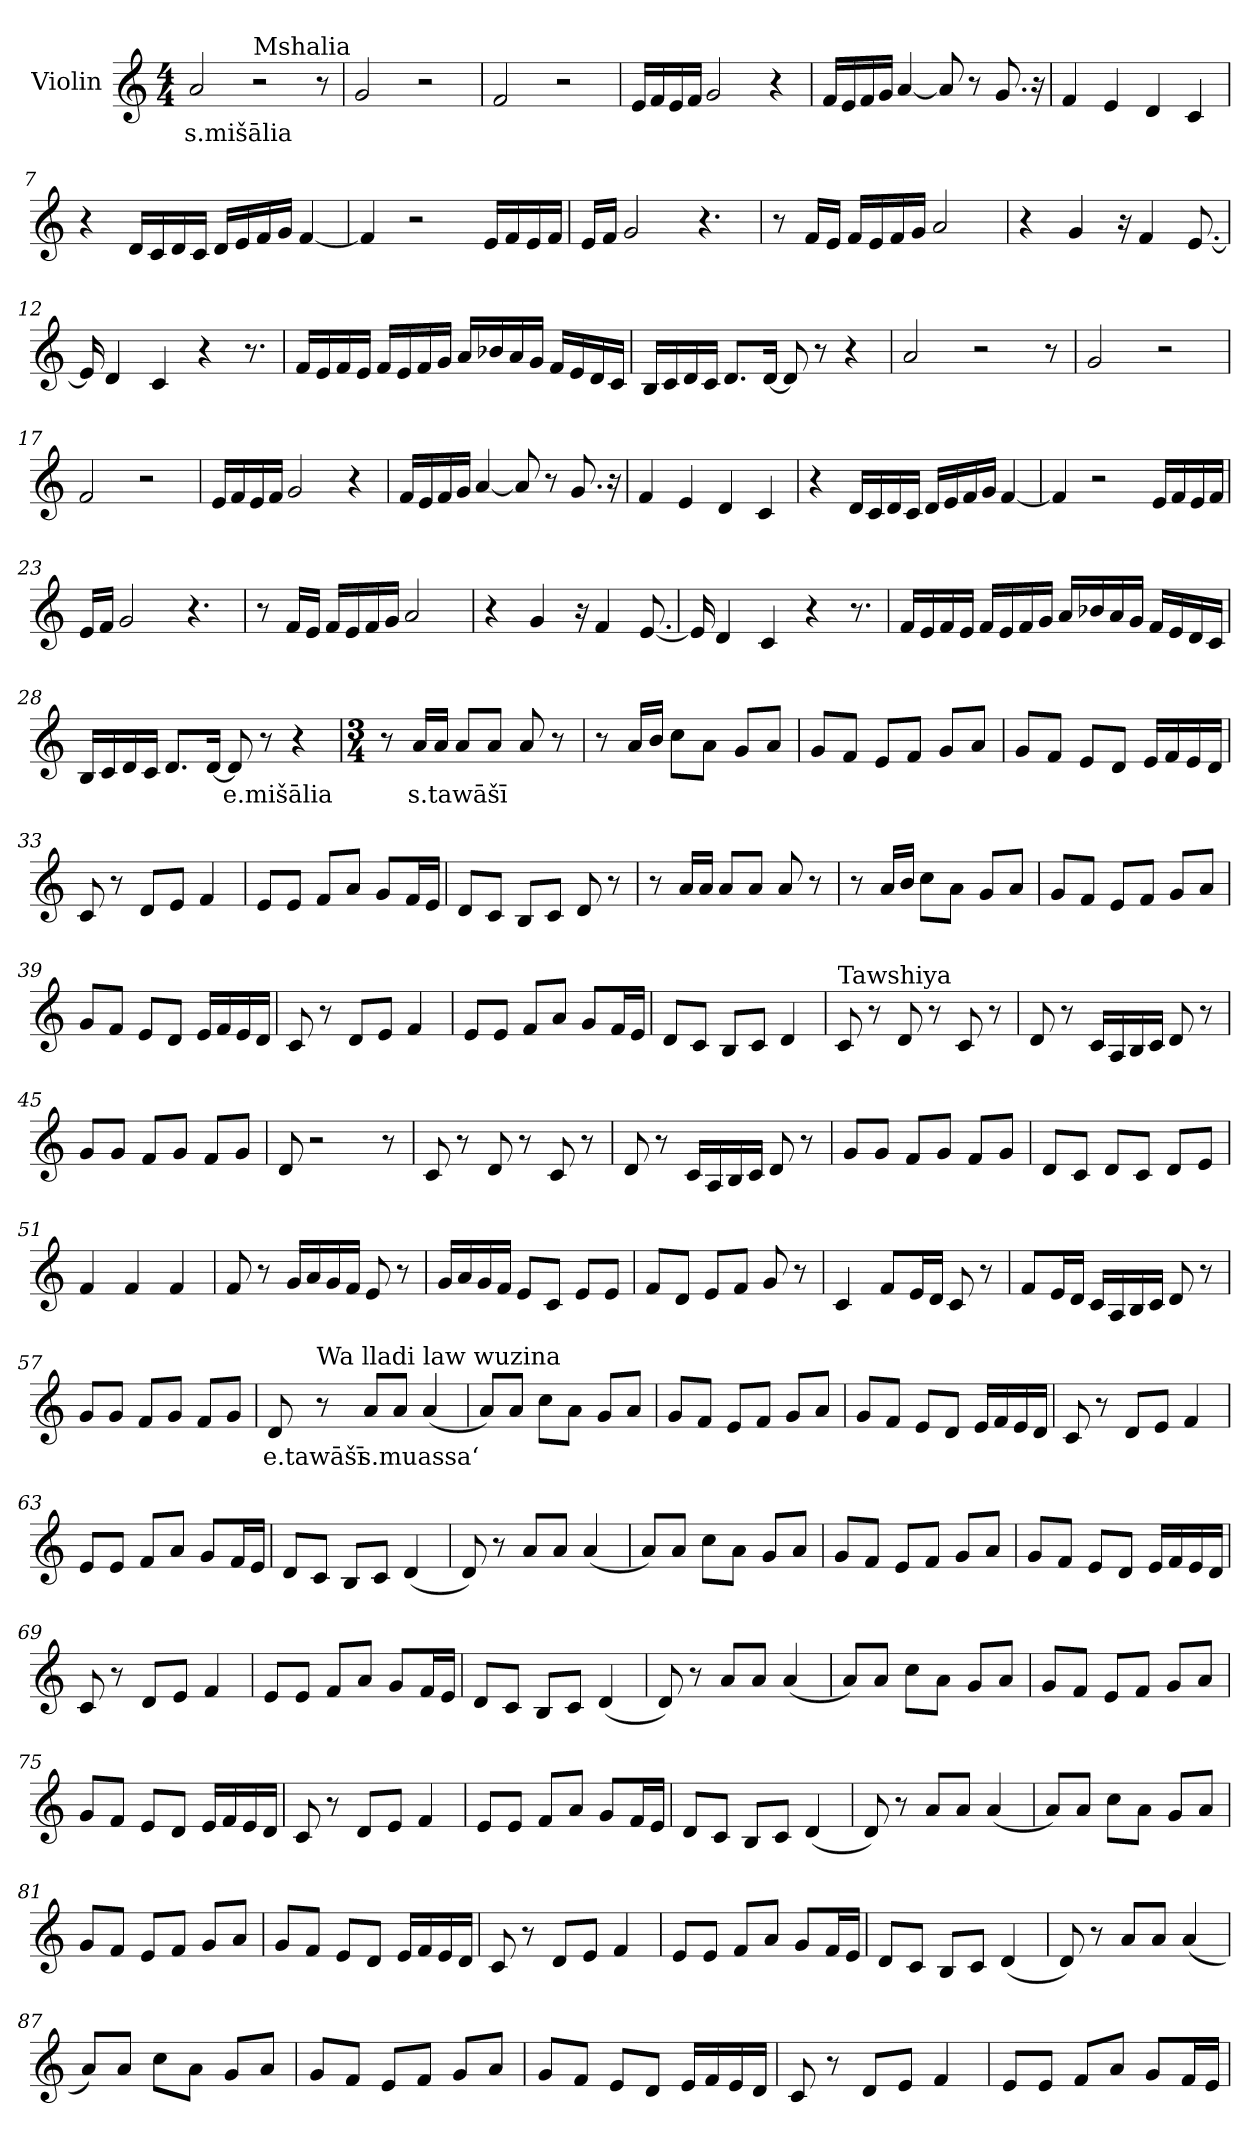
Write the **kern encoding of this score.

**kern	**text
*part1	*part1
*staff1	*staff1
*I"Violin	*
*clefG2	*
*k[]	*
*M4/4	*
*MM85	*
=1	=1
!	!LO:LY:b
2a/	s.mišālia
!LO:TX:a:t=Mshalia	!
2r	.
8r	.
=2	=2
2g/	.
2r	.
=3	=3
2f/	.
2r	.
=4	=4
16e/LL	.
16f/	.
16e/	.
16f/JJ	.
2g/	.
4r	.
=5	=5
16f/LL	.
16e/	.
16f/	.
16g/JJ	.
[4a/	.
8a/]	.
8r	.
8.g/	.
16r	.
!!LO:LB:g=z
=6	=6
4f/	.
4e/	.
4d/	.
4c/	.
=7	=7
4r	.
16d/LL	.
16c/	.
16d/	.
16c/JJ	.
16d/LL	.
16e/	.
16f/	.
16g/JJ	.
[4f/	.
=8	=8
4f/]	.
2r	.
16e/LL	.
16f/	.
16e/	.
16f/JJ	.
=9	=9
16e/LL	.
16f/JJ	.
2g/	.
4.r	.
=10	=10
8r	.
16f/LL	.
16e/JJ	.
16f/LL	.
16e/	.
16f/	.
16g/JJ	.
2a/	.
!!LO:LB:g=z
=11	=11
4r	.
4g/	.
16r	.
4f/	.
[8.e/	.
=12	=12
16e/]	.
4d/	.
4c/	.
4r	.
8.r	.
=13	=13
16f/LL	.
16e/	.
16f/	.
16e/JJ	.
16f/LL	.
16e/	.
16f/	.
16g/JJ	.
16a/LL	.
16b-X/	.
16a/	.
16g/JJ	.
16f/LL	.
16e/	.
16d/	.
16c/JJ	.
=14	=14
16B/LL	.
16c/	.
16d/	.
16c/JJ	.
8.d/L	.
[16d/Jk	.
8d/]	.
8r	.
4r	.
!!LO:LB:g=z
=15	=15
2a/	.
2r	.
8r	.
=16	=16
2g/	.
2r	.
=17	=17
2f/	.
2r	.
=18	=18
16e/LL	.
16f/	.
16e/	.
16f/JJ	.
2g/	.
4r	.
=19	=19
16f/LL	.
16e/	.
16f/	.
16g/JJ	.
[4a/	.
8a/]	.
8r	.
8.g/	.
16r	.
!!LO:LB:g=z
=20	=20
4f/	.
4e/	.
4d/	.
4c/	.
=21	=21
4r	.
16d/LL	.
16c/	.
16d/	.
16c/JJ	.
16d/LL	.
16e/	.
16f/	.
16g/JJ	.
[4f/	.
=22	=22
4f/]	.
2r	.
16e/LL	.
16f/	.
16e/	.
16f/JJ	.
=23	=23
16e/LL	.
16f/JJ	.
2g/	.
4.r	.
=24	=24
8r	.
16f/LL	.
16e/JJ	.
16f/LL	.
16e/	.
16f/	.
16g/JJ	.
2a/	.
!!LO:LB:g=z
=25	=25
4r	.
4g/	.
16r	.
4f/	.
[8.e/	.
=26	=26
16e/]	.
4d/	.
4c/	.
4r	.
8.r	.
=27	=27
16f/LL	.
16e/	.
16f/	.
16e/JJ	.
16f/LL	.
16e/	.
16f/	.
16g/JJ	.
16a/LL	.
16b-X/	.
16a/	.
16g/JJ	.
16f/LL	.
16e/	.
16d/	.
16c/JJ	.
=28	=28
16B/LL	.
16c/	.
16d/	.
16c/JJ	.
8.d/L	.
[16d/Jk	.
!	!LO:LY:b
8d/]	e.mišālia
8r	.
4r	.
!!LO:LB:g=z
=29	=29
*M3/4	*
*MM60	*
8r	.
!	!LO:LY:b
16a/LL	s.tawāšī
16a/JJ	.
8a/L	.
8a/J	.
8a/	.
8r	.
=30	=30
8r	.
16a/LL	.
16b/JJ	.
8cc\L	.
8a\J	.
8g/L	.
8a/J	.
=31	=31
8g/L	.
8f/J	.
8e/L	.
8f/J	.
8g/L	.
8a/J	.
=32	=32
8g/L	.
8f/J	.
8e/L	.
8d/J	.
16e/LL	.
16f/	.
16e/	.
16d/JJ	.
=33	=33
8c/	.
8r	.
8d/L	.
8e/J	.
4f/	.
!!LO:PB:g=z
=34	=34
8e/L	.
8e/J	.
8f/L	.
8a/J	.
8g/L	.
16f/L	.
16e/JJ	.
=35	=35
8d/L	.
8c/J	.
8B/L	.
8c/J	.
8d/	.
8r	.
=36	=36
8r	.
16a/LL	.
16a/JJ	.
8a/L	.
8a/J	.
8a/	.
8r	.
=37	=37
8r	.
16a/LL	.
16b/JJ	.
8cc\L	.
8a\J	.
8g/L	.
8a/J	.
=38	=38
8g/L	.
8f/J	.
8e/L	.
8f/J	.
8g/L	.
8a/J	.
!!LO:PB:g=z
=39	=39
8g/L	.
8f/J	.
8e/L	.
8d/J	.
16e/LL	.
16f/	.
16e/	.
16d/JJ	.
=40	=40
8c/	.
8r	.
8d/L	.
8e/J	.
4f/	.
=41	=41
8e/L	.
8e/J	.
8f/L	.
8a/J	.
8g/L	.
16f/L	.
16e/JJ	.
=42	=42
8d/L	.
8c/J	.
8B/L	.
8c/J	.
4d/	.
=43	=43
!LO:TX:a:t=Tawshiya	!
8c/	.
8r	.
8d/	.
8r	.
8c/	.
8r	.
!!LO:LB:g=z
=44	=44
8d/	.
8r	.
16c/LL	.
16A/	.
16B/	.
16c/JJ	.
8d/	.
8r	.
=45	=45
8g/L	.
8g/J	.
8f/L	.
8g/J	.
8f/L	.
8g/J	.
=46	=46
8d/	.
2r	.
8r	.
=47	=47
8c/	.
8r	.
8d/	.
8r	.
8c/	.
8r	.
=48	=48
8d/	.
8r	.
16c/LL	.
16A/	.
16B/	.
16c/JJ	.
8d/	.
8r	.
!!LO:LB:g=z
=49	=49
8g/L	.
8g/J	.
8f/L	.
8g/J	.
8f/L	.
8g/J	.
=50	=50
8d/L	.
8c/J	.
8d/L	.
8c/J	.
8d/L	.
8e/J	.
=51	=51
4f/	.
4f/	.
4f/	.
=52	=52
8f/	.
8r	.
16g/LL	.
16a/	.
16g/	.
16f/JJ	.
8e/	.
8r	.
=53	=53
16g/LL	.
16a/	.
16g/	.
16f/JJ	.
8e/L	.
8c/J	.
8e/L	.
8e/J	.
=54	=54
8f/L	.
8d/J	.
8e/L	.
8f/J	.
8g/	.
8r	.
!!LO:LB:g=z
=55	=55
4c/	.
8f/L	.
16e/L	.
16d/JJ	.
8c/	.
8r	.
=56	=56
8f/L	.
16e/L	.
16d/JJ	.
16c/LL	.
16A/	.
16B/	.
16c/JJ	.
8d/	.
8r	.
=57	=57
8g/L	.
8g/J	.
8f/L	.
8g/J	.
8f/L	.
8g/J	.
=58	=58
!	!LO:LY:b
8d/	e.tawāšī
!LO:TX:a:t=Wa lladi law wuzina	!
8r	.
!	!LO:LY:b
8a/L	s.muassa‘
8a/J	.
(<4a/	.
=59	=59
8a/L)	.
8a/J	.
8cc\L	.
8a\J	.
8g/L	.
8a/J	.
!!LO:LB:g=z
=60	=60
8g/L	.
8f/J	.
8e/L	.
8f/J	.
8g/L	.
8a/J	.
=61	=61
8g/L	.
8f/J	.
8e/L	.
8d/J	.
16e/LL	.
16f/	.
16e/	.
16d/JJ	.
=62	=62
8c/	.
8r	.
8d/L	.
8e/J	.
4f/	.
=63	=63
8e/L	.
8e/J	.
8f/L	.
8a/J	.
8g/L	.
16f/L	.
16e/JJ	.
=64	=64
8d/L	.
8c/J	.
8B/L	.
8c/J	.
(<4d/	.
=65	=65
8d/)	.
8r	.
8a/L	.
8a/J	.
(<4a/	.
!!LO:LB:g=z
=66	=66
8a/L)	.
8a/J	.
8cc\L	.
8a\J	.
8g/L	.
8a/J	.
=67	=67
8g/L	.
8f/J	.
8e/L	.
8f/J	.
8g/L	.
8a/J	.
=68	=68
8g/L	.
8f/J	.
8e/L	.
8d/J	.
16e/LL	.
16f/	.
16e/	.
16d/JJ	.
=69	=69
8c/	.
8r	.
8d/L	.
8e/J	.
4f/	.
=70	=70
8e/L	.
8e/J	.
8f/L	.
8a/J	.
8g/L	.
16f/L	.
16e/JJ	.
=71	=71
8d/L	.
8c/J	.
8B/L	.
8c/J	.
(<4d/	.
!!LO:LB:g=z
=72	=72
8d/)	.
8r	.
8a/L	.
8a/J	.
(<4a/	.
=73	=73
8a/L)	.
8a/J	.
8cc\L	.
8a\J	.
8g/L	.
8a/J	.
=74	=74
8g/L	.
8f/J	.
8e/L	.
8f/J	.
8g/L	.
8a/J	.
=75	=75
8g/L	.
8f/J	.
8e/L	.
8d/J	.
16e/LL	.
16f/	.
16e/	.
16d/JJ	.
=76	=76
8c/	.
8r	.
8d/L	.
8e/J	.
4f/	.
=77	=77
8e/L	.
8e/J	.
8f/L	.
8a/J	.
8g/L	.
16f/L	.
16e/JJ	.
!!LO:LB:g=z
=78	=78
8d/L	.
8c/J	.
8B/L	.
8c/J	.
(<4d/	.
=79	=79
8d/)	.
8r	.
8a/L	.
8a/J	.
(<4a/	.
=80	=80
8a/L)	.
8a/J	.
8cc\L	.
8a\J	.
8g/L	.
8a/J	.
=81	=81
8g/L	.
8f/J	.
8e/L	.
8f/J	.
8g/L	.
8a/J	.
=82	=82
8g/L	.
8f/J	.
8e/L	.
8d/J	.
16e/LL	.
16f/	.
16e/	.
16d/JJ	.
=83	=83
8c/	.
8r	.
8d/L	.
8e/J	.
4f/	.
!!LO:PB:g=z
=84	=84
8e/L	.
8e/J	.
8f/L	.
8a/J	.
8g/L	.
16f/L	.
16e/JJ	.
=85	=85
8d/L	.
8c/J	.
8B/L	.
8c/J	.
(<4d/	.
=86	=86
8d/)	.
8r	.
8a/L	.
8a/J	.
(<4a/	.
=87	=87
8a/L)	.
8a/J	.
8cc\L	.
8a\J	.
8g/L	.
8a/J	.
=88	=88
8g/L	.
8f/J	.
8e/L	.
8f/J	.
8g/L	.
8a/J	.
=89	=89
8g/L	.
8f/J	.
8e/L	.
8d/J	.
16e/LL	.
16f/	.
16e/	.
16d/JJ	.
!!LO:LB:g=z
=90	=90
8c/	.
8r	.
8d/L	.
8e/J	.
4f/	.
=91	=91
8e/L	.
8e/J	.
8f/L	.
8a/J	.
8g/L	.
16f/L	.
16e/JJ	.
=	=
*-	*-
